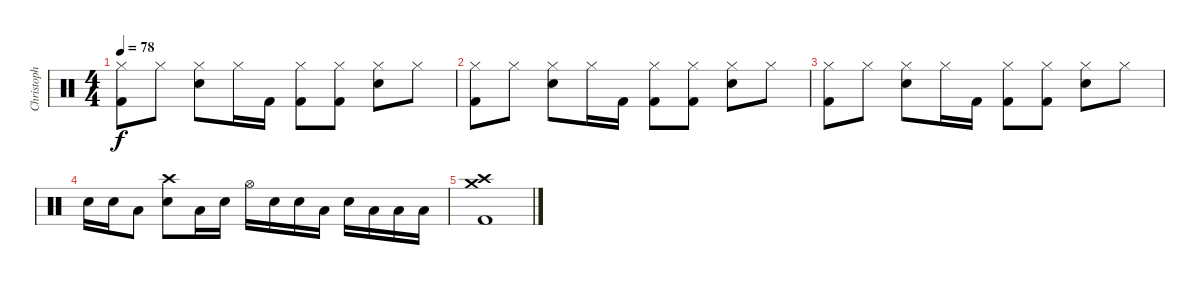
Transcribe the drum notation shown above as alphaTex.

\track ("Christoph" "Christoph") {instrument percussion}
\staff {score}
\articulation defaults
\ts (4 4)
\tempo 78
\clef neutral
\ks c
("Hi-Hat (closed)" "Kick (hit) 2").8{dy f} "Hi-Hat (closed)".8 ("Hi-Hat (closed)" "Snare (hit) 2").8 "Hi-Hat (closed)".16 "Kick (hit) 2".16 ("Hi-Hat (closed)" "Kick (hit) 2").8 ("Hi-Hat (closed)" "Kick (hit) 2").8 ("Hi-Hat (closed)" "Snare (hit) 2").8 "Hi-Hat (closed)".8 |
("Hi-Hat (closed)" "Kick (hit) 2").8 "Hi-Hat (closed)".8 ("Hi-Hat (closed)" "Snare (hit) 2").8 "Hi-Hat (closed)".16 "Kick (hit) 2".16 ("Hi-Hat (closed)" "Kick (hit) 2").8 ("Hi-Hat (closed)" "Kick (hit) 2").8 ("Hi-Hat (closed)" "Snare (hit) 2").8 "Hi-Hat (closed)".8 |
("Hi-Hat (closed)" "Kick (hit) 2").8 "Hi-Hat (closed)".8 ("Hi-Hat (closed)" "Snare (hit) 2").8 "Hi-Hat (closed)".16 "Kick (hit) 2".16 ("Hi-Hat (closed)" "Kick (hit) 2").8 ("Hi-Hat (closed)" "Kick (hit) 2").8 ("Hi-Hat (closed)" "Snare (hit) 2").8 "Hi-Hat (closed)".8 |
"Snare (hit) 2".16 "Snare (hit) 2".16 "Low Tom (hit)".8 ("Crash high (hit)" "Snare (hit) 2").8 "Low Tom (hit)".16 "Snare (hit) 2".16 "Hi-Hat (open)".16 "Snare (hit) 2".16 "Snare (hit) 2".16 "Low Tom (hit)".16 "Snare (hit) 2".16 "Low Tom (hit)".16 "Low Floor Tom (hit)".16 "Low Floor Tom (hit)".16 |
("Crash high (hit)" "Crash medium (hit)" "Kick (hit) 2").1
